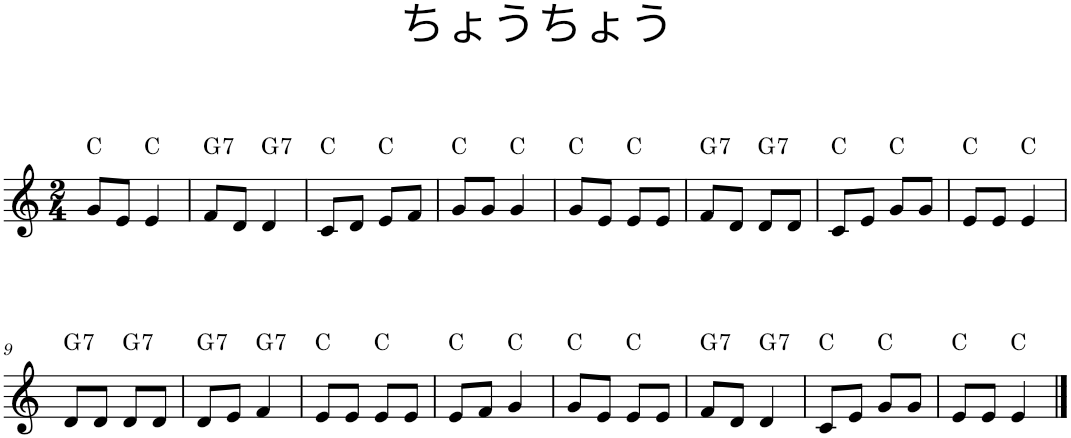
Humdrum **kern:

**kern	**harte
*part1	*part1
*staff1	*
*I"Piano	*
*I'Pno.	*
*clefG2	*
*k[]	*
*M2/4	*
=1	=1
8g/L	C:maj
8e/J	.
4e/	C:maj
=2	=2
!	!LO:H:kt=7
8f/L	G:7
8d/J	.
!	!LO:H:kt=7
4d/	G:7
=3	=3
8c/L	C:maj
8d/J	.
8e/L	C:maj
8f/J	.
=4	=4
8g/L	C:maj
8g/J	.
4g/	C:maj
=5	=5
8g/L	C:maj
8e/J	.
8e/L	C:maj
8e/J	.
=6	=6
!	!LO:H:kt=7
8f/L	G:7
8d/J	.
!	!LO:H:kt=7
8d/L	G:7
8d/J	.
=7	=7
8c/L	C:maj
8e/J	.
8g/L	C:maj
8g/J	.
=8	=8
8e/L	C:maj
8e/J	.
4e/	C:maj
!!LO:LB:g=z
=9	=9
!	!LO:H:kt=7
8d/L	G:7
8d/J	.
!	!LO:H:kt=7
8d/L	G:7
8d/J	.
=10	=10
!	!LO:H:kt=7
8d/L	G:7
8e/J	.
!	!LO:H:kt=7
4f/	G:7
=11	=11
8e/L	C:maj
8e/J	.
8e/L	C:maj
8e/J	.
=12	=12
8e/L	C:maj
8f/J	.
4g/	C:maj
=13	=13
8g/L	C:maj
8e/J	.
8e/L	C:maj
8e/J	.
=14	=14
!	!LO:H:kt=7
8f/L	G:7
8d/J	.
!	!LO:H:kt=7
4d/	G:7
=15	=15
8c/L	C:maj
8e/J	.
8g/L	C:maj
8g/J	.
=16	=16
8e/L	C:maj
8e/J	.
4e/	C:maj
==	==
*-	*-
